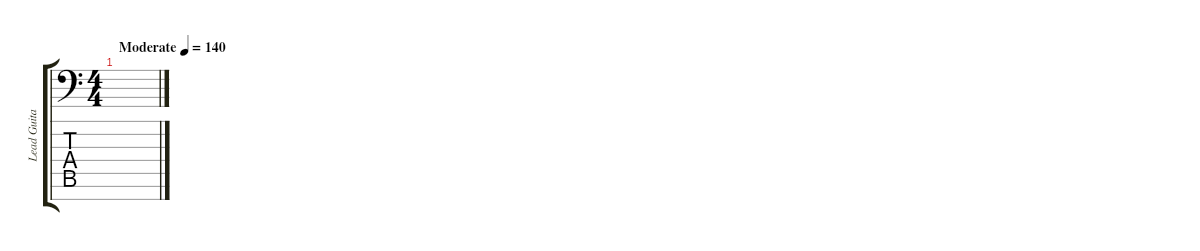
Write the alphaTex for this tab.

\track ("Lead Guitar" "Lead Guita") {instrument overdrivenguitar}
\staff {score tabs}
\tuning (Eb4 Bb3 Gb3 Db3 Ab2 Eb2 C-1) {hide}
\ts (4 4)
\tempo (140 "Moderate")
\clef f4
\ks c
